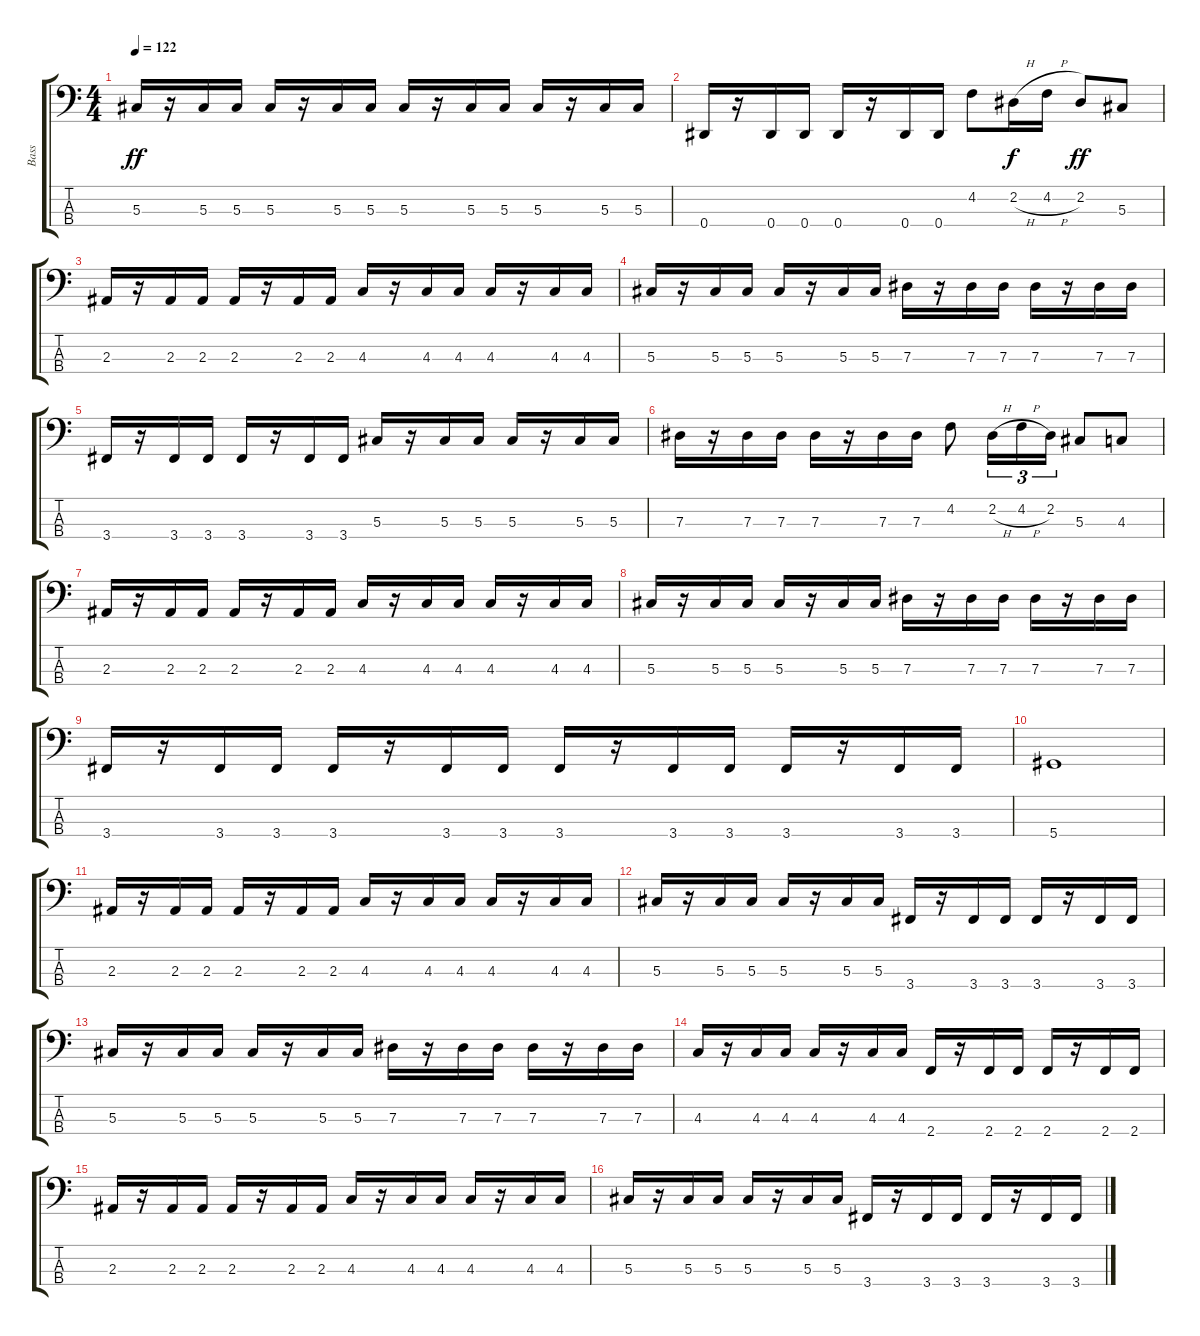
\track ("Bass" "Bass") {instrument electricbassfinger}
\staff {score tabs}
\tuning (Gb2 Db2 Ab1 Eb1) {hide}
\ts (4 4)
\tempo 122
\clef f4
\ks c
5.3.16{dy ff} r.16 5.3.16 5.3.16 5.3.16 r.16 5.3.16 5.3.16 5.3.16 r.16 5.3.16 5.3.16 5.3.16 r.16 5.3.16 5.3.16 |
0.4.16 r.16 0.4.16 0.4.16 0.4.16 r.16 0.4.16 0.4.16 4.2.8 2.2{h}.16{dy f} 4.2{h}.16 2.2.8{dy ff} 5.3.8 |
2.3.16 r.16 2.3.16 2.3.16 2.3.16 r.16 2.3.16 2.3.16 4.3.16 r.16 4.3.16 4.3.16 4.3.16 r.16 4.3.16 4.3.16 |
5.3.16 r.16 5.3.16 5.3.16 5.3.16 r.16 5.3.16 5.3.16 7.3.16 r.16 7.3.16 7.3.16 7.3.16 r.16 7.3.16 7.3.16 |
3.4.16 r.16 3.4.16 3.4.16 3.4.16 r.16 3.4.16 3.4.16 5.3.16 r.16 5.3.16 5.3.16 5.3.16 r.16 5.3.16 5.3.16 |
7.3.16 r.16 7.3.16 7.3.16 7.3.16 r.16 7.3.16 7.3.16 4.2.8 2.2{h}.16{tu (3 2)} 4.2{h}.16{tu (3 2)} 2.2.16{tu (3 2)} 5.3.8 4.3.8 |
2.3.16 r.16 2.3.16 2.3.16 2.3.16 r.16 2.3.16 2.3.16 4.3.16 r.16 4.3.16 4.3.16 4.3.16 r.16 4.3.16 4.3.16 |
5.3.16 r.16 5.3.16 5.3.16 5.3.16 r.16 5.3.16 5.3.16 7.3.16 r.16 7.3.16 7.3.16 7.3.16 r.16 7.3.16 7.3.16 |
3.4.16 r.16 3.4.16 3.4.16 3.4.16 r.16 3.4.16 3.4.16 3.4.16 r.16 3.4.16 3.4.16 3.4.16 r.16 3.4.16 3.4.16 |
5.4.1 |
2.3.16 r.16 2.3.16 2.3.16 2.3.16 r.16 2.3.16 2.3.16 4.3.16 r.16 4.3.16 4.3.16 4.3.16 r.16 4.3.16 4.3.16 |
5.3.16 r.16 5.3.16 5.3.16 5.3.16 r.16 5.3.16 5.3.16 3.4.16 r.16 3.4.16 3.4.16 3.4.16 r.16 3.4.16 3.4.16 |
5.3.16 r.16 5.3.16 5.3.16 5.3.16 r.16 5.3.16 5.3.16 7.3.16 r.16 7.3.16 7.3.16 7.3.16 r.16 7.3.16 7.3.16 |
4.3.16 r.16 4.3.16 4.3.16 4.3.16 r.16 4.3.16 4.3.16 2.4.16 r.16 2.4.16 2.4.16 2.4.16 r.16 2.4.16 2.4.16 |
2.3.16 r.16 2.3.16 2.3.16 2.3.16 r.16 2.3.16 2.3.16 4.3.16 r.16 4.3.16 4.3.16 4.3.16 r.16 4.3.16 4.3.16 |
5.3.16 r.16 5.3.16 5.3.16 5.3.16 r.16 5.3.16 5.3.16 3.4.16 r.16 3.4.16 3.4.16 3.4.16 r.16 3.4.16 3.4.16
